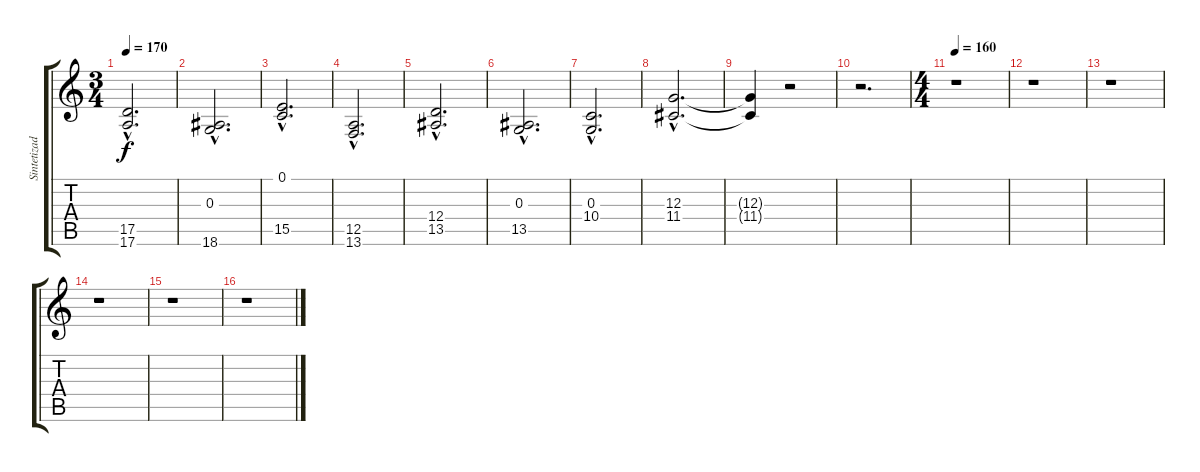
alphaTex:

\track ("Sintetizador" "Sintetizad") {instrument stringensemble1}
\staff {score tabs}
\tuning (E4 B3 G3 D3 A2 E2) {hide}
\ts (3 4)
\tempo 170
\clef g2
\ks c
(17.5{hac} 17.6{hac}).2{d dy f} |
(0.3{hac} 18.6{hac}).2{d} |
(0.1{hac} 15.5{hac}).2{d} |
(12.5{hac} 13.6{hac}).2{d} |
(12.4{hac} 13.5{hac}).2{d} |
(0.3{hac} 13.5{hac}).2{d} |
(0.3{hac} 10.4{hac}).2{d} |
(12.3{hac} 11.4{hac}).2{d} |
(12.3{t} 11.4{t}).4 r.2 |
r.2{d} |
\ts (4 4)
\tempo 160
r.1 |
r.1 |
r.1 |
r.1 |
r.1 |
r.1
